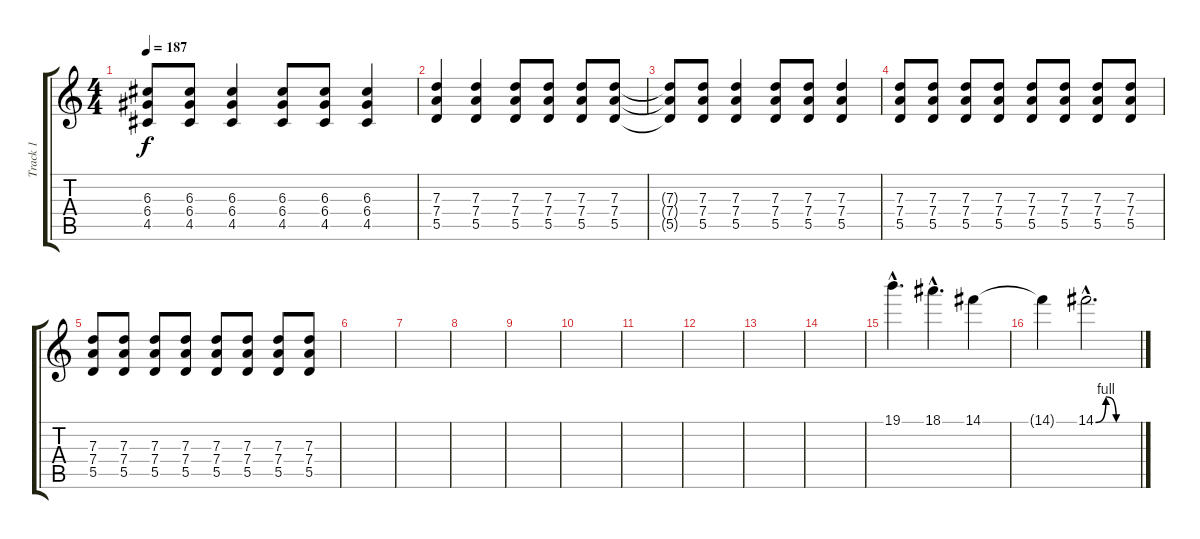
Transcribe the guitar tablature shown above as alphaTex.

\track ("Track 1" "Track 1") {instrument distortionguitar}
\staff {score tabs}
\tuning (E4 B3 G3 D3 A2 E2) {hide}
\ts (4 4)
\tempo 187
\clef g2
\ks c
(6.3{t} 6.4{t} 4.5{t}).8{dy f} (6.3 6.4 4.5).8 (6.3 6.4 4.5).4 (6.3 6.4 4.5).8 (6.3 6.4 4.5).8 (6.3 6.4 4.5).4 |
(7.3 7.4 5.5).4 (7.3 7.4 5.5).4 (7.3 7.4 5.5).8 (7.3 7.4 5.5).8 (7.3 7.4 5.5).8 (7.3 7.4 5.5).8 |
(7.3{t} 7.4{t} 5.5{t}).8 (7.3 7.4 5.5).8 (7.3 7.4 5.5).4 (7.3 7.4 5.5).8 (7.3 7.4 5.5).8 (7.3 7.4 5.5).4 |
(7.3 7.4 5.5).8 (7.3 7.4 5.5).8 (7.3 7.4 5.5).8 (7.3 7.4 5.5).8 (7.3 7.4 5.5).8 (7.3 7.4 5.5).8 (7.3 7.4 5.5).8 (7.3 7.4 5.5).8 |
(7.3 7.4 5.5).8 (7.3 7.4 5.5).8 (7.3 7.4 5.5).8 (7.3 7.4 5.5).8 (7.3 7.4 5.5).8 (7.3 7.4 5.5).8 (7.3 7.4 5.5).8 (7.3 7.4 5.5).8 |
|
|
|
|
|
|
|
|
|
19.1{hac}.4{d} 18.1{hac}.4{d} 14.1.4 |
14.1{t}.4 14.1{be (custom 0 0 15 4 30 0 45 0 60 0) hac}.2{d}
